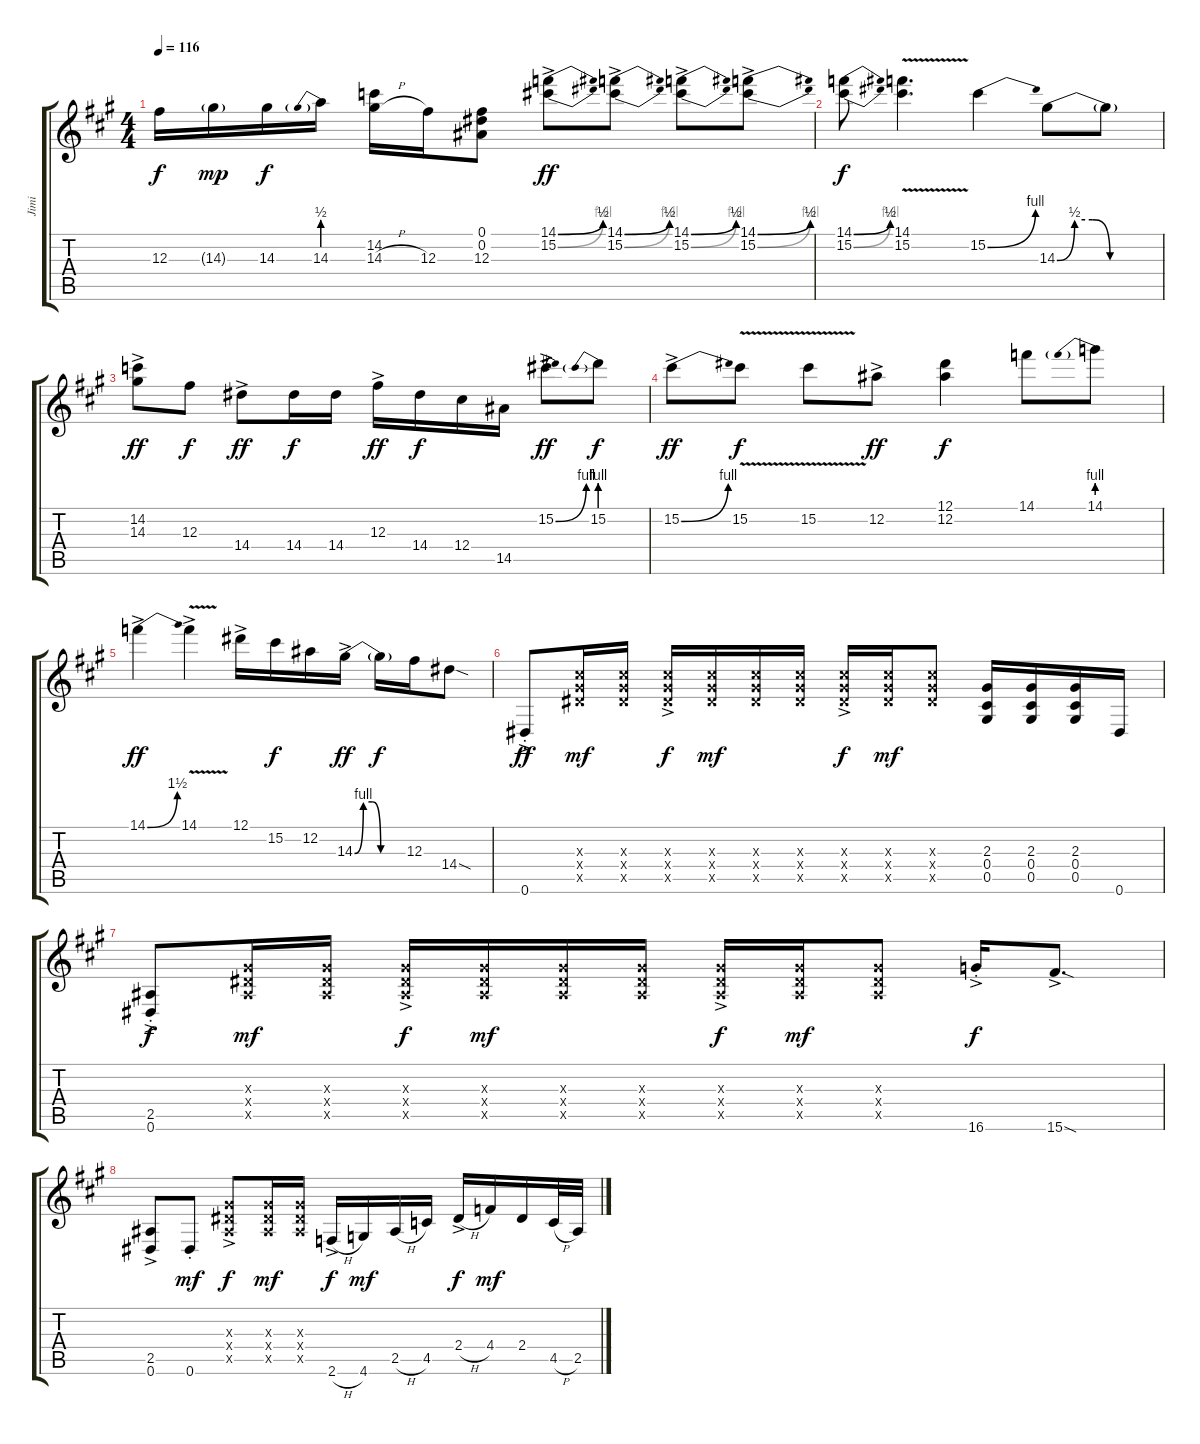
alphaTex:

\track ("Jimi" "Jimi") {instrument electricguitarjazz}
\staff {score tabs}
\tuning (Eb4 Bb3 Gb3 Db3 Ab2 Eb2) {hide}
\ts (4 4)
\tempo 116
\clef g2
\ks a
12.3.16{dy f} 14.3{g}.16{dy mp} 14.3.16{dy f} 14.3{be (prebend 0 2 60 2)}.16 (14.2 14.3{h}).16 12.3.16 (0.1 0.2 12.3).8 (14.1{be (bend 0 0 60 2) ac} 15.2{be (bend 0 0 60 4) ac}).8{dy ff} (14.1{be (bend 0 0 60 2) ac} 15.2{be (bend 0 0 60 4) ac}).8 (14.1{be (bend 0 0 60 2) ac} 15.2{be (bend 0 0 60 4) ac}).8 (14.1{be (bend 0 0 60 2) ac} 15.2{be (bend 0 0 60 4) ac}).8 |
(14.1{be (bend 0 0 60 2)} 15.2{be (bend 0 0 60 4)}).8{dy f} (14.1{v} 15.2{v}).4{d} 15.2{be (bend 0 0 60 4)}.4 14.3{be (custom 0 0 10 2 20 2 30 0 60 0)}.8 14.3{t}.8 |
(14.2{ac} 14.3{ac}).8{dy ff} 12.3.8{dy f} 14.4{ac}.8{dy ff} 14.4.16{dy f} 14.4.16 12.3{ac}.16{dy ff} 14.4.16{dy f} 12.4.16 14.5.16 15.2{be (bend 0 0 60 4) ac}.8{dy ff} 15.2{be (prebend 0 4 60 4)}.8{dy f} |
15.2{be (bend 0 0 60 4) ac}.8{dy ff} 15.2{v}.8{dy f} 15.2{v}.8 12.2{ac}.8{dy ff} (12.1 12.2).4{dy f} 14.1.8 14.1{be (prebend 0 4 60 4)}.8 |
14.1{be (bend 0 0 60 6) ac}.4{dy ff} 14.1{v ac}.4 12.1{ac}.16 15.2.16{dy f} 12.2.16 14.3{be (custom 0 0 10 4 20 4 30 0 60 0) ac}.16{dy ff} 14.3{t}.16{dy f} 12.3.16 14.4{sod}.8 |
0.6{ac st}.8{dy ff} (7.3{x} 7.4{x} 7.5{x}).16{dy mf} (7.3{x} 7.4{x} 7.5{x}).16 (7.3{ac x} 7.4{ac x} 7.5{ac x}).16{dy f} (7.3{x} 7.4{x} 7.5{x}).16{dy mf} (7.3{x} 7.4{x} 7.5{x}).16 (7.3{x} 7.4{x} 7.5{x}).16 (7.3{ac x} 7.4{ac x} 7.5{ac x}).16{dy f} (7.3{x} 7.4{x} 7.5{x}).16{dy mf} (7.3{x} 7.4{x} 7.5{x}).8 (2.3 0.4 0.5).16 (2.3 0.4 0.5).16 (2.3 0.4 0.5).16 0.6.16 |
(2.5{ac st} 0.6{ac st}).8{dy f} (2.3{x} 2.4{x} 2.5{x}).16{dy mf} (2.3{x} 2.4{x} 2.5{x}).16 (2.3{ac x} 2.4{ac x} 2.5{ac x}).16{dy f} (2.3{x} 2.4{x} 2.5{x}).16{dy mf} (2.3{x} 2.4{x} 2.5{x}).16 (2.3{x} 2.4{x} 2.5{x}).16 (2.3{ac x} 2.4{ac x} 2.5{ac x}).16{dy f} (2.3{x} 2.4{x} 2.5{x}).16{dy mf} (2.3{x} 2.4{x} 2.5{x}).8 16.6{ac st}.16{dy f} 15.6{sod ac}.8{d} |
(2.5{ac} 0.6{ac}).8 0.6{st}.8{dy mf} (2.3{ac x} 2.4{ac x} 2.5{ac x}).8{dy f} (2.3{x} 2.4{x} 2.5{x}).16{dy mf} (2.3{x} 2.4{x} 2.5{x}).16 2.6{h ac}.16{dy f} 4.6.16{dy mf} 2.5{h}.16 4.5.16 2.4{h ac}.16{dy f} 4.4.16{dy mf} 2.4.16 4.5{h}.32 2.5.32
